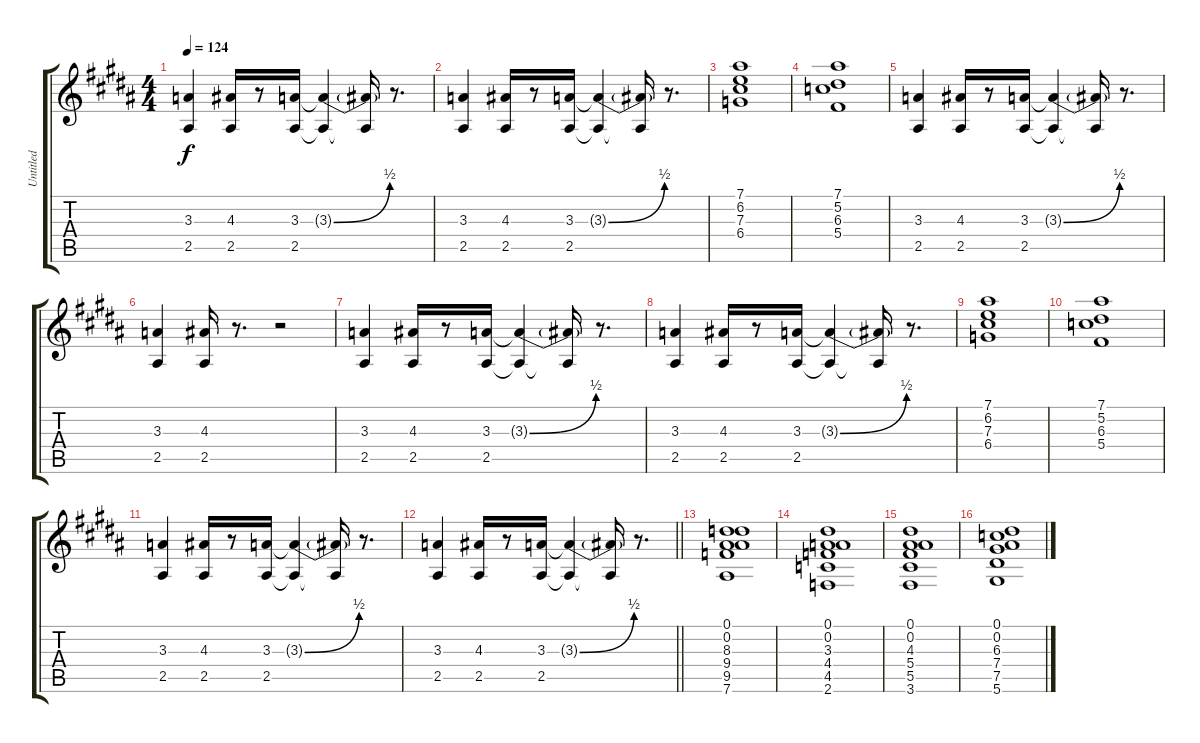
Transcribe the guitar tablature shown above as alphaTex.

\track ("Untitled" "Untitled") {instrument overdrivenguitar}
\staff {score tabs}
\tuning (Eb4 Bb3 Gb3 Db3 Ab2 Eb2) {hide}
\ts (4 4)
\tempo 124
\clef g2
\ks b
(3.3 2.5).4{dy f} (4.3 2.5).16 r.8 (3.3 2.5).16 (3.3{be (bend 0 0 60 2) t} 2.5{t}).4 (3.3{t} 2.5{t}).16 r.8{d} |
\ks g#minor
(3.3 2.5).4 (4.3 2.5).16 r.8 (3.3 2.5).16 (3.3{be (bend 0 0 60 2) t} 2.5{t}).4 (3.3{t} 2.5{t}).16 r.8{d} |
(7.1 6.2 7.3 6.4).1 |
\ks b
(7.1 5.2 6.3 5.4).1 |
\ks g#minor
(3.3 2.5).4 (4.3 2.5).16 r.8 (3.3 2.5).16 (3.3{be (bend 0 0 60 2) t} 2.5{t}).4 (3.3{t} 2.5{t}).16 r.8{d} |
(3.3 2.5).4 (4.3 2.5).16 r.8{d} r.2 |
(3.3 2.5).4 (4.3 2.5).16 r.8 (3.3 2.5).16 (3.3{be (bend 0 0 60 2) t} 2.5{t}).4 (3.3{t} 2.5{t}).16 r.8{d} |
\ks b
(3.3 2.5).4 (4.3 2.5).16 r.8 (3.3 2.5).16 (3.3{be (bend 0 0 60 2) t} 2.5{t}).4 (3.3{t} 2.5{t}).16 r.8{d} |
\ks g#minor
(7.1 6.2 7.3 6.4).1 |
(7.1 5.2 6.3 5.4).1 |
(3.3 2.5).4 (4.3 2.5).16 r.8 (3.3 2.5).16 (3.3{be (bend 0 0 60 2) t} 2.5{t}).4 (3.3{t} 2.5{t}).16 r.8{d} |
\barLineRight lightlight
(3.3 2.5).4 (4.3 2.5).16 r.8 (3.3 2.5).16 (3.3{be (bend 0 0 60 2) t} 2.5{t}).4 (3.3{t} 2.5{t}).16 r.8{d} |
(0.1 0.2 8.3 9.4 9.5 7.6).1 |
(0.1 0.2 3.3 4.4 4.5 2.6).1 |
(0.1 0.2 4.3 5.4 5.5 3.6).1 |
(0.1 0.2 6.3 7.4 7.5 5.6).1
